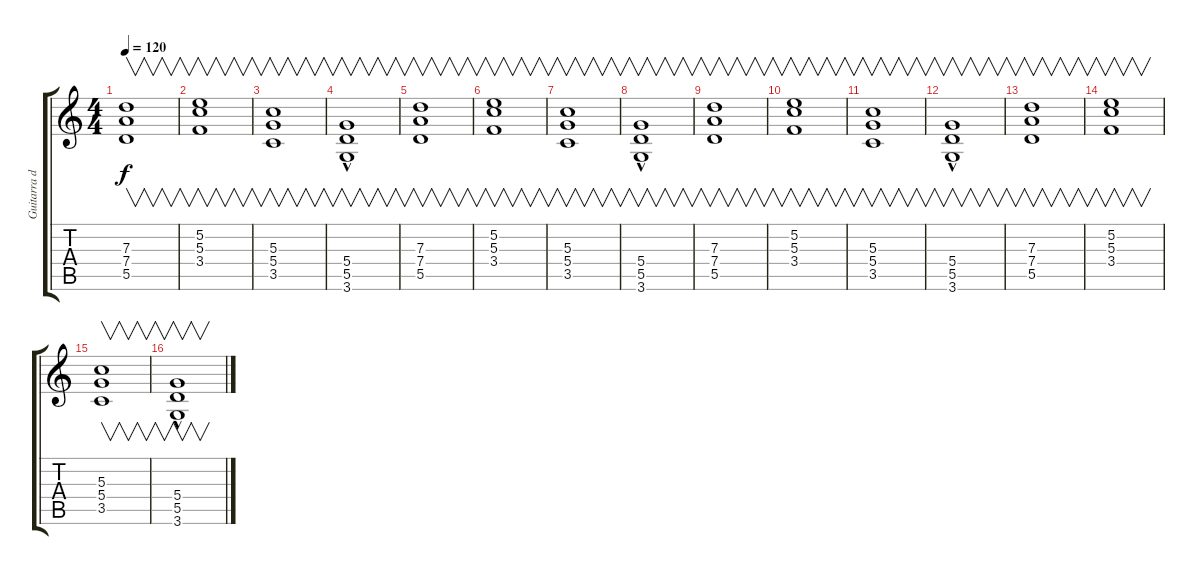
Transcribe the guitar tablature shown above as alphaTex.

\track ("Guitarra dist" "Guitarra d") {instrument overdrivenguitar}
\staff {score tabs}
\tuning (E4 B3 G3 D3 A2 E2) {hide}
\ts (4 4)
\tempo 120
\clef g2
\ks c
(7.3 7.4 5.5).1{v dy f} |
(5.2 5.3 3.4).1{v} |
(5.3 5.4 3.5).1{v} |
(5.4 5.5{hac} 3.6).1{v} |
(7.3 7.4 5.5).1{v} |
(5.2 5.3 3.4).1{v} |
(5.3 5.4 3.5).1{v} |
(5.4 5.5{hac} 3.6).1{v} |
(7.3 7.4 5.5).1{v} |
(5.2 5.3 3.4).1{v} |
(5.3 5.4 3.5).1{v} |
(5.4 5.5{hac} 3.6).1{v} |
(7.3 7.4 5.5).1{v} |
(5.2 5.3 3.4).1{v} |
(5.3 5.4 3.5).1{v} |
(5.4 5.5{hac} 3.6).1{v}
